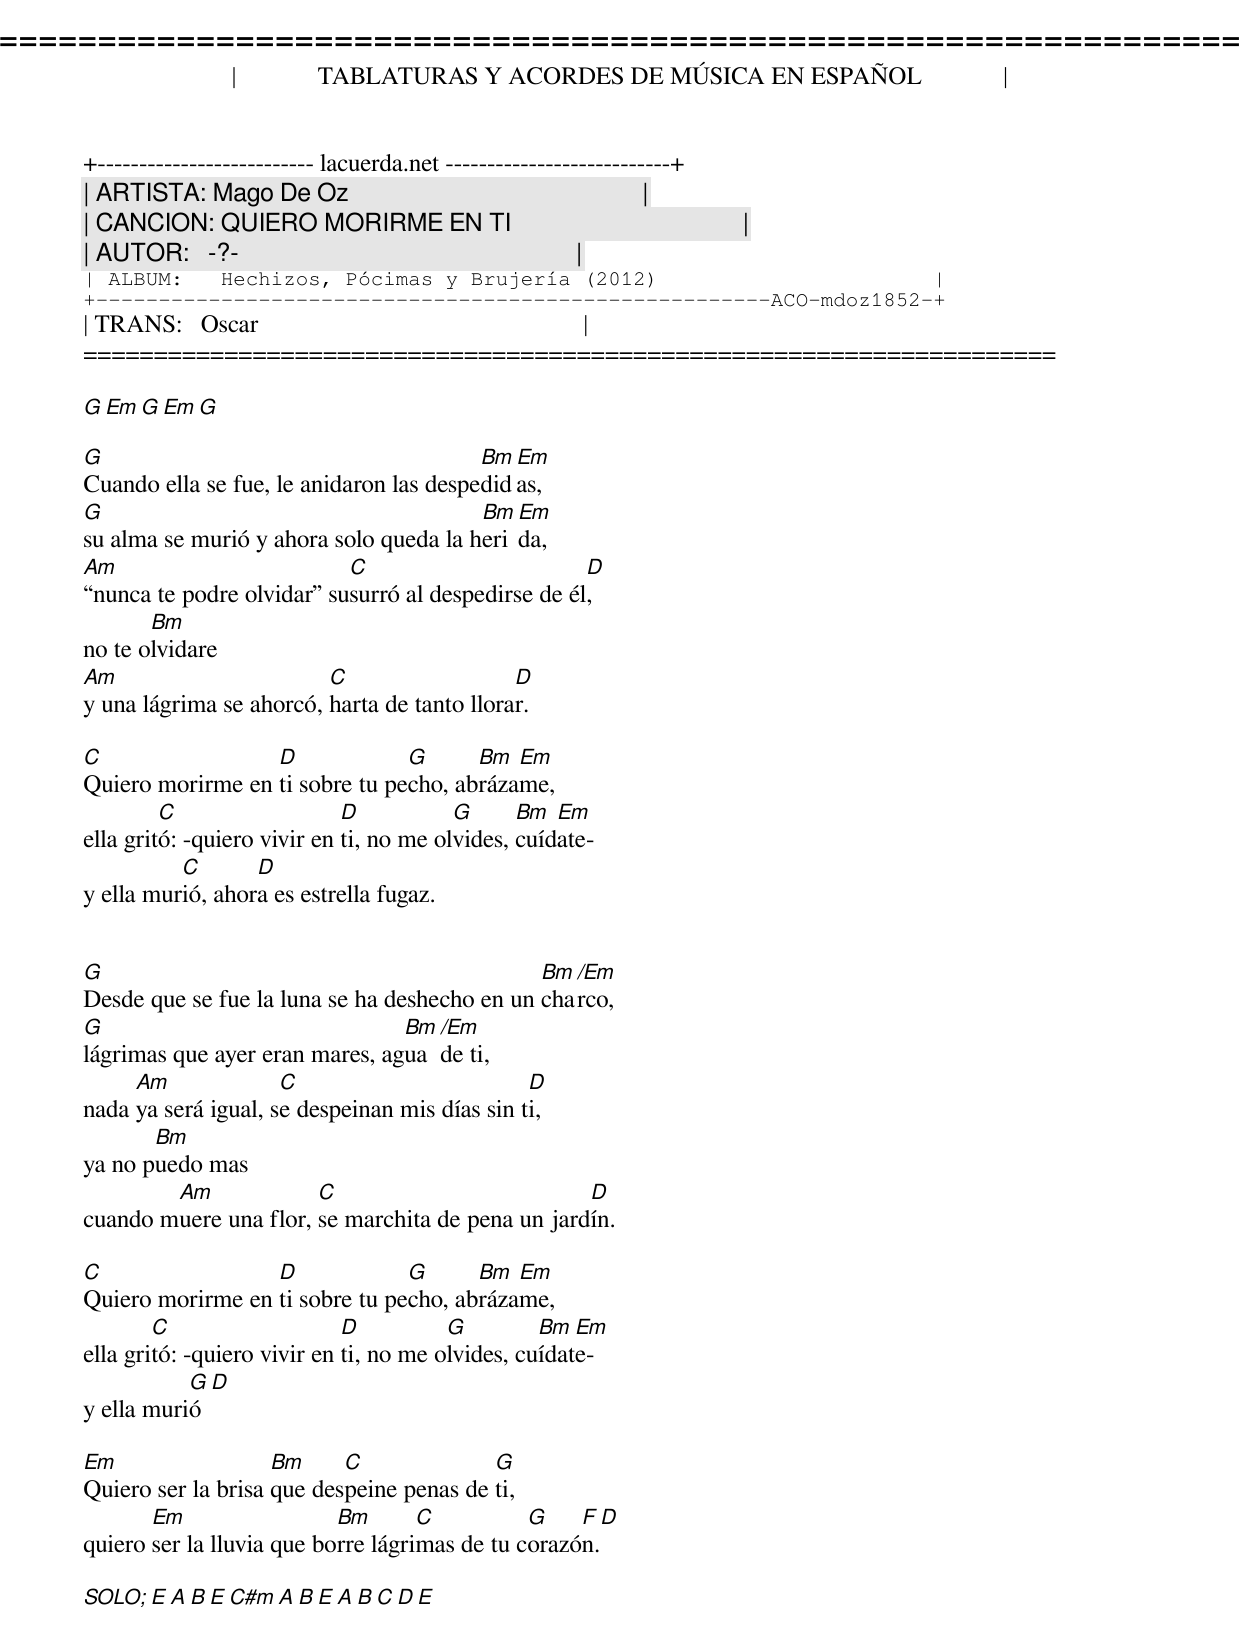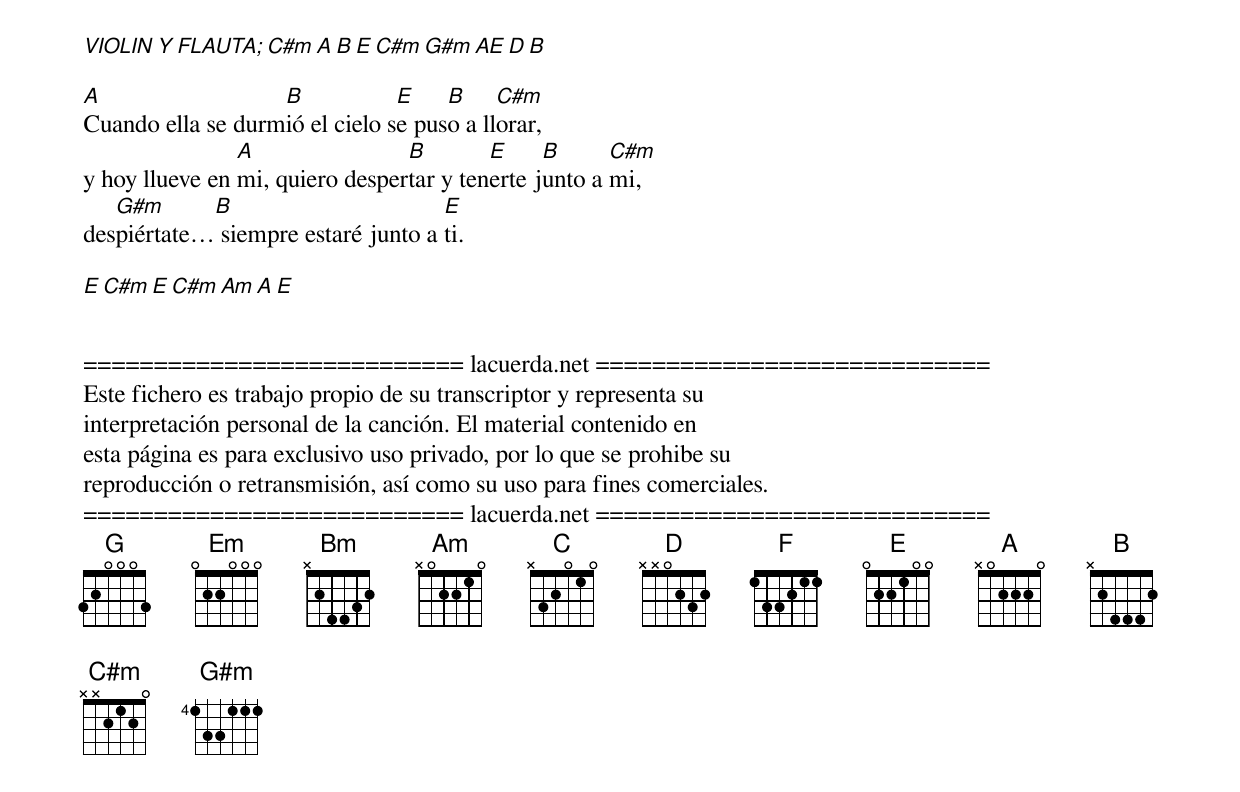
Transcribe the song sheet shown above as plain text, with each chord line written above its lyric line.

=====================================================================
|             TABLATURAS Y ACORDES DE MÚSICA EN ESPAÑOL             |
+-------------------------- lacuerda.net ---------------------------+
| ARTISTA: Mago De Oz                                               |
| CANCION: QUIERO MORIRME EN TI                                     |
| AUTOR:   -?-                                                      |
| ALBUM:   Hechizos, Pócimas y Brujería (2012)                      |
+------------------------------------------------------ACO-mdoz1852-+
| TRANS:   Oscar                                                    |
=====================================================================

G Em G Em G

G                                        Bm Em
Cuando ella se fue, le anidaron las despedidas,
G                                       Bm Em
su alma se murió y ahora solo queda la herida,
Am                         C                        D
nunca te podre olvidar susurró al despedirse de él,
       Bm
no te olvidare
Am                       C                   D
y una lágrima se ahorcó, harta de tanto llorar.

C                 D             G      Bm  Em
Quiero morirme en ti sobre tu pecho, abrázame,
         C                   D           G      Bm  Em
ella gritó: -quiero vivir en ti, no me olvides, cuídate-
          C       D
y ella murió, ahora es estrella fugaz.


G                                             Bm /Em
Desde que se fue la luna se ha deshecho en un charco,
G                               Bm /Em
lágrimas que ayer eran mares, agua de ti,
     Am              C                         D
nada ya será igual, se despeinan mis días sin ti,
       Bm
ya no puedo mas
        Am             C                          D
cuando muere una flor, se marchita de pena un jardín.

C                 D             G      Bm  Em
Quiero morirme en ti sobre tu pecho, abrázame,
        C                    D          G         Bm  Em
ella gritó: -quiero vivir en ti, no me olvides, cuídate-
           G D
y ella murió

Em                  Bm     C              G
Quiero ser la brisa que despeine penas de ti,
       Em                  Bm       C          G    F    D
quiero ser la lluvia que borre lágrimas de tu corazón.

SOLO; E A B E C#m A B E A B C D E

VIOLIN Y FLAUTA; C#m A B E C#m G#m AE D  B

A                  B            E    B     C#m
Cuando ella se durmió el cielo se puso a llorar,
                A                B        E     B      C#m
y hoy llueve en mi, quiero despertar y tenerte junto a mi,
   G#m      B                       E
despiértate siempre estaré junto a ti.

E C#m  E C#m Am A E


=========================== lacuerda.net ============================
Este fichero es trabajo propio de su transcriptor y representa su
interpretación personal de la canción. El material contenido en
esta página es para exclusivo uso privado, por lo que se prohibe su
reproducción o retransmisión, así como su uso para fines comerciales.
=========================== lacuerda.net ============================
